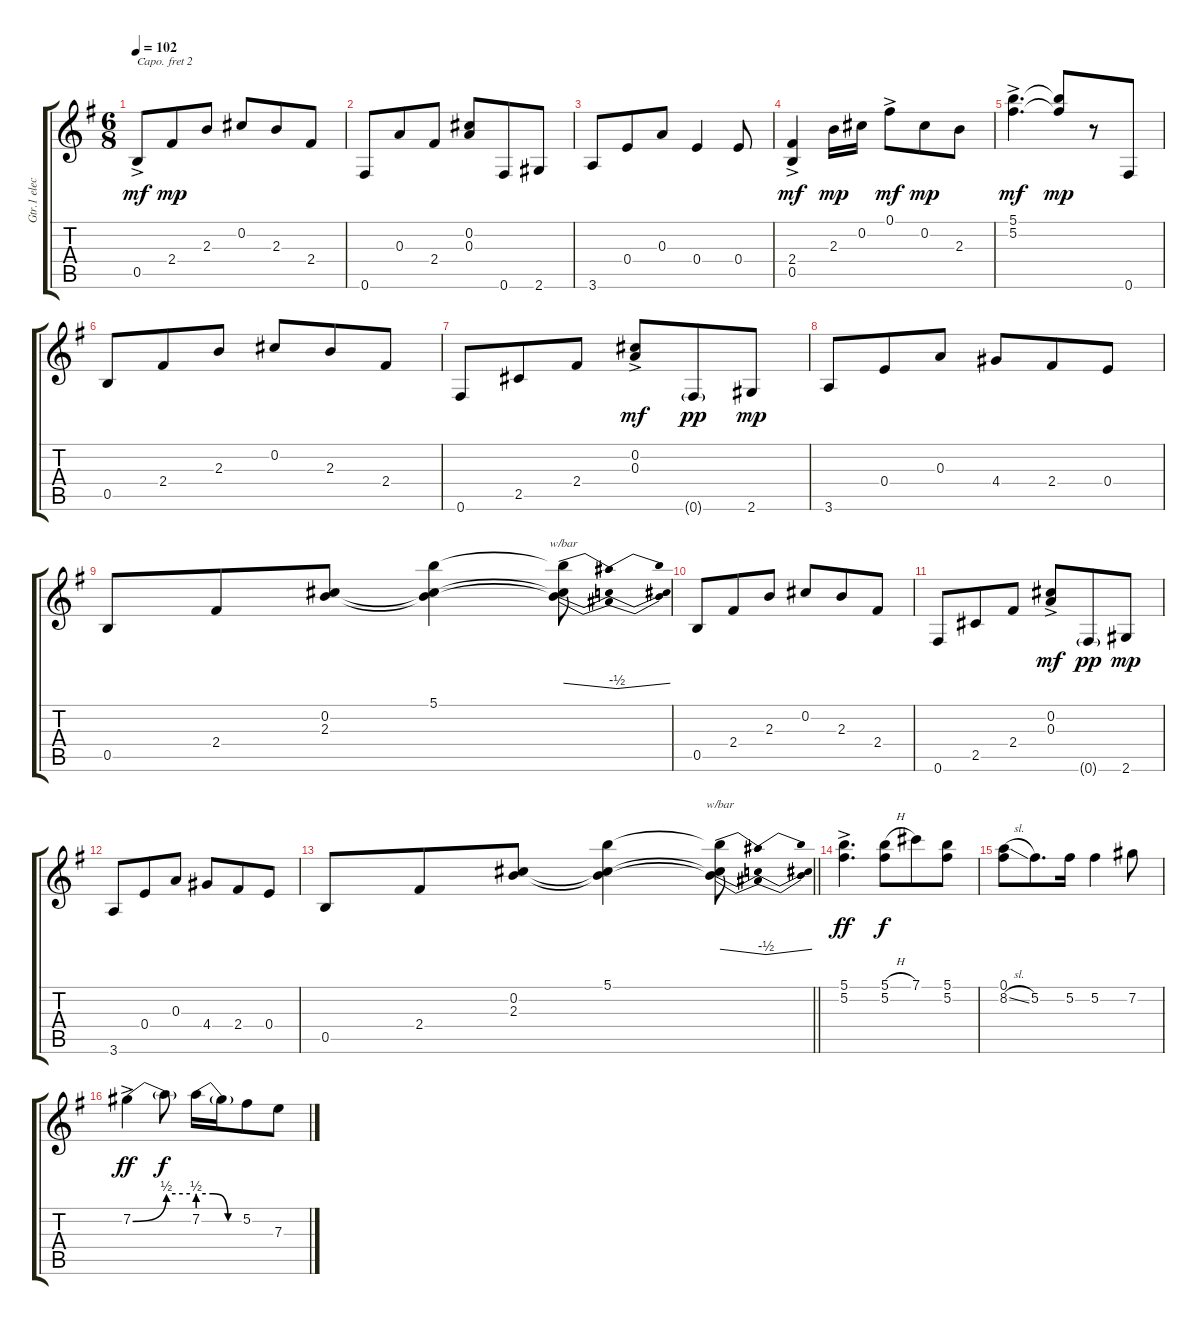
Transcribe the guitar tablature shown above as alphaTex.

\track ("Gtr.1 electric w/distortion" "Gtr.1 elec") {instrument distortionguitar}
\staff {score tabs}
\capo 2
\tuning (E4 B3 G3 D3 A2 E2) {hide}
\ts (6 8)
\tempo 102
\clef g2
\ks g
0.5{ac}.8{dy mf} 2.4.8{dy mp} 2.3.8 0.2.8 2.3.8 2.4.8 |
0.6.8 0.3.8 2.4.8 (0.2 0.3).8 0.6.8 2.6.8 |
3.6.8 0.4.8 0.3.8 0.4.4 0.4.8 |
(2.4{ac} 0.5{ac}).4{dy mf} 2.3.16{dy mp} 0.2.16 0.1{ac}.8{dy mf} 0.2.8{dy mp} 2.3.8 |
(5.1{ac} 5.2{ac}).4{d dy mf} (5.1{t} 5.2{t}).8{dy mp} r.8 0.6.8 |
0.5.8 2.4.8 2.3.8 0.2.8 2.3.8 2.4.8 |
0.6.8 2.5.8 2.4.8 (0.2{ac} 0.3{ac}).8{dy mf} 0.6{g}.8{dy pp} 2.6.8{dy mp} |
3.6.8 0.4.8 0.3.8 4.4.8 2.4.8 0.4.8 |
0.5.8 2.4.8 (0.2 2.3).8 (5.1 0.2{t} 2.3{t}).4 (5.1{t} 0.2{t} 2.3{t}).8{tbe (dip default 0 0 30 -2 60 0)} |
0.5.8 2.4.8 2.3.8 0.2.8 2.3.8 2.4.8 |
0.6.8 2.5.8 2.4.8 (0.2{ac} 0.3{ac}).8{dy mf} 0.6{g}.8{dy pp} 2.6.8{dy mp} |
3.6.8 0.4.8 0.3.8 4.4.8 2.4.8 0.4.8 |
\barLineRight lightlight
0.5.8 2.4.8 (0.2 2.3).8 (5.1 0.2{t} 2.3{t}).4 (5.1{t} 0.2{t} 2.3{t}).8{tbe (dip default 0 0 30 -2 60 0)} |
(5.1{ac} 5.2{ac}).4{d dy ff} (5.1{h} 5.2).8{dy f} 7.1.8 (5.1 5.2).8 |
(0.1 8.2{sl}).8 5.2.8{d} 5.2.16 5.2.4 7.2.8 |
7.2{be (bend 0 0 60 2) ac}.4{dy ff} 7.2{be (hold 0 2 60 2) t}.8{dy f} 7.2{be (custom 0 2 20 2 40 0 60 0)}.16 7.2{t}.16 5.2.8 7.3.8
